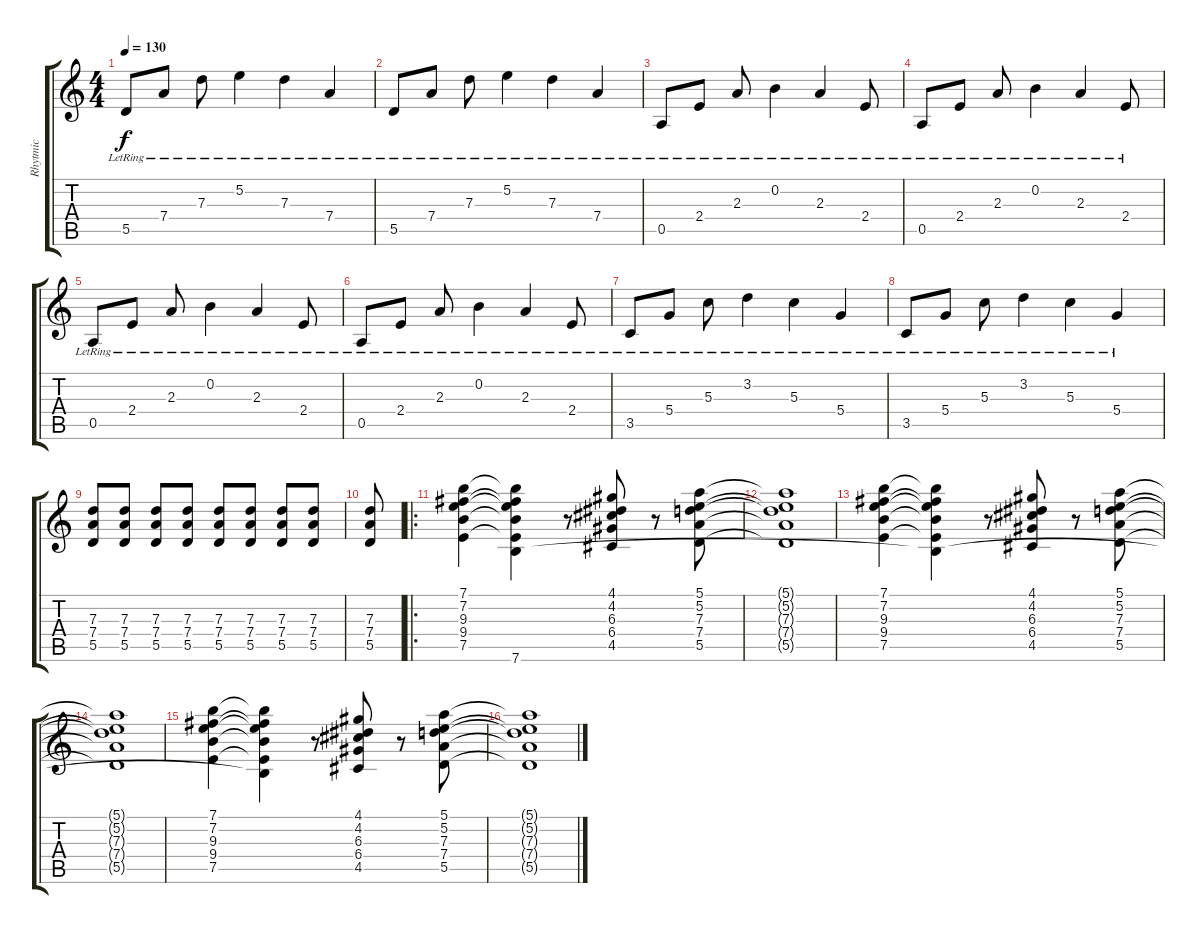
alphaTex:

\track ("Rhytmic" "Rhytmic") {instrument acousticguitarsteel}
\staff {score tabs}
\tuning (E4 B3 G3 D3 A2 E2) {hide}
\ts (4 4)
\tempo 130
\clef g2
\ks c
5.5{lr}.8{dy f} 7.4{lr}.8 7.3{lr}.8 5.2{lr}.4 7.3{lr}.4 7.4{lr}.4 |
5.5{lr}.8 7.4{lr}.8 7.3{lr}.8 5.2{lr}.4 7.3{lr}.4 7.4{lr}.4 |
0.5{lr}.8 2.4{lr}.8 2.3{lr}.8 0.2{lr}.4 2.3{lr}.4 2.4{lr}.8 |
0.5{lr}.8 2.4{lr}.8 2.3{lr}.8 0.2{lr}.4 2.3{lr}.4 2.4{lr}.8 |
0.5{lr}.8 2.4{lr}.8 2.3{lr}.8 0.2{lr}.4 2.3{lr}.4 2.4{lr}.8 |
0.5{lr}.8 2.4{lr}.8 2.3{lr}.8 0.2{lr}.4 2.3{lr}.4 2.4{lr}.8 |
3.5{lr}.8 5.4{lr}.8 5.3{lr}.8 3.2{lr}.4 5.3{lr}.4 5.4{lr}.4 |
3.5{lr}.8 5.4{lr}.8 5.3{lr}.8 3.2{lr}.4 5.3{lr}.4 5.4{lr}.4 |
(7.3 7.4 5.5).8 (7.3 7.4 5.5).8 (7.3 7.4 5.5).8 (7.3 7.4 5.5).8 (7.3 7.4 5.5).8 (7.3 7.4 5.5).8 (7.3 7.4 5.5).8 (7.3 7.4 5.5).8 |
(7.3 7.4 5.5).8 |
\ro
(7.1 7.2 9.3 9.4 7.5).4 (7.1{t} 7.2{t} 9.3{t} 9.4{t} 7.5{t} 7.6).4 r.8 (4.1 4.2 6.3 6.4 4.5).8 r.8 (5.1 5.2 7.3 7.4 5.5).8 |
(5.1{t} 5.2{t} 7.3{t} 7.4{t} 5.5{t}).1 |
(7.1 7.2 9.3 9.4 7.5).4 (7.1{t} 7.2{t} 9.3{t} 9.4{t} 7.5{t} 7.6{t}).4 r.8 (4.1 4.2 6.3 6.4 4.5).8 r.8 (5.1 5.2 7.3 7.4 5.5).8 |
(5.1{t} 5.2{t} 7.3{t} 7.4{t} 5.5{t}).1 |
(7.1 7.2 9.3 9.4 7.5).4 (7.1{t} 7.2{t} 9.3{t} 9.4{t} 7.5{t} 7.6{t}).4 r.8 (4.1 4.2 6.3 6.4 4.5).8 r.8 (5.1 5.2 7.3 7.4 5.5).8 |
(5.1{t} 5.2{t} 7.3{t} 7.4{t} 5.5{t}).1
